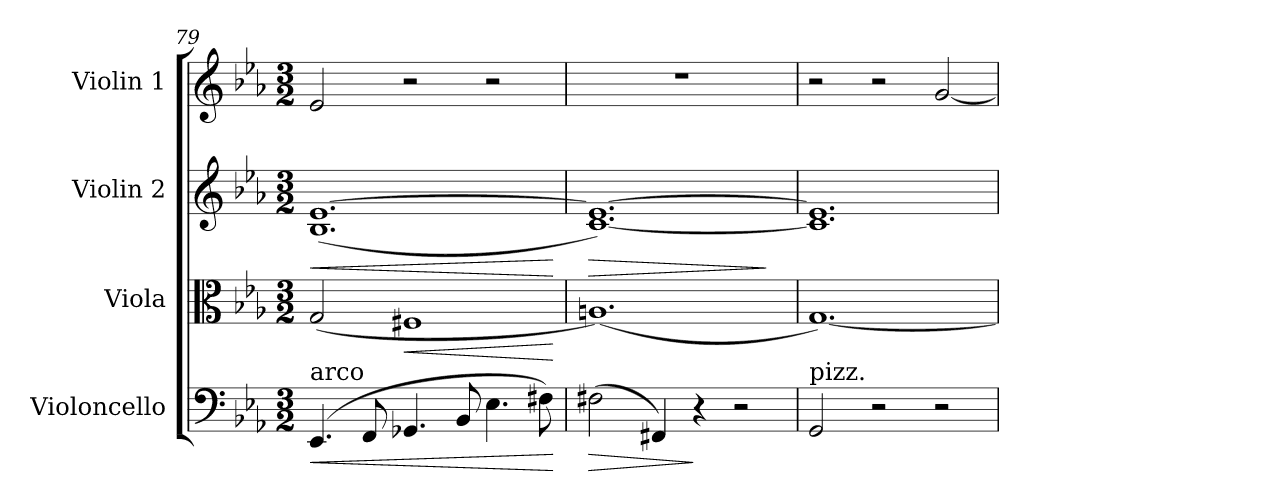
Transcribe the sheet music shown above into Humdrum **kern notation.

**kern	**dynam	**kern	**dynam	**kern	**dynam	**kern
*part4	*part4	*part3	*part3	*part2	*part2	*part1
*staff4	*staff4	*staff3	*staff3	*staff2	*staff2	*staff1
*I"Violoncello	*	*I"Viola	*	*I"Violin 2	*	*I"Violin 1
*I'Vc	*	*I'Vla	*	*I'Vln	*	*I'Vln
!!LO:PB:g=z
*clefF4	*	*clefC3	*	*clefG2	*	*clefG2
*k[b-e-a-]	*	*k[b-e-a-]	*	*k[b-e-a-]	*	*k[b-e-a-]
*M3/2	*	*M3/2	*	*M3/2	*	*M3/2
=79	=79	=79	=79	=79	=79	=79
!LO:TX:a:t=arco	!	!	!	!	!	!
!	!LO:HP:b	!	!	!	!LO:HP:b	!
(4.EE-/	<	(2G/	.	(<1.B- [1.e-	<	2e-/
8FF/	.	.	.	.	.	.
!	!	!	!LO:HP:b	!	!	!
4.GG-X/	.	1F#X	<	.	.	2r
8BB-/	.	.	.	.	.	.
4.E-\	.	.	.	.	.	2r
8F#X\)	.	.	.	.	.	.
.	[	.	[	.	[	.
=79X1	=79X1	=79X1	=79X1	=79X1	=79X1	=79X1
!	!LO:HP:b	!	!	!	!LO:HP:b	!
(2F#X\	>	(1.An)	.	[1.c 1.e-_)	>	1.r
4FF#X/)	.	.	.	.	.	.
4r	]	.	.	.	.	.
2r	.	.	.	.	.	.
.	.	.	.	.	]	.
=79X2	=79X2	=79X2	=79X2	=79X2	=79X2	=79X2
!LO:TX:a:t=pizz.	!	!	!	!	!	!
2GG/	.	[1.G)	.	1.c] 1.e-]	.	2r
2r	.	.	.	.	.	2r
2r	.	.	.	.	.	[2g/
=	=	=	=	=	=	=
*-	*-	*-	*-	*-	*-	*-
